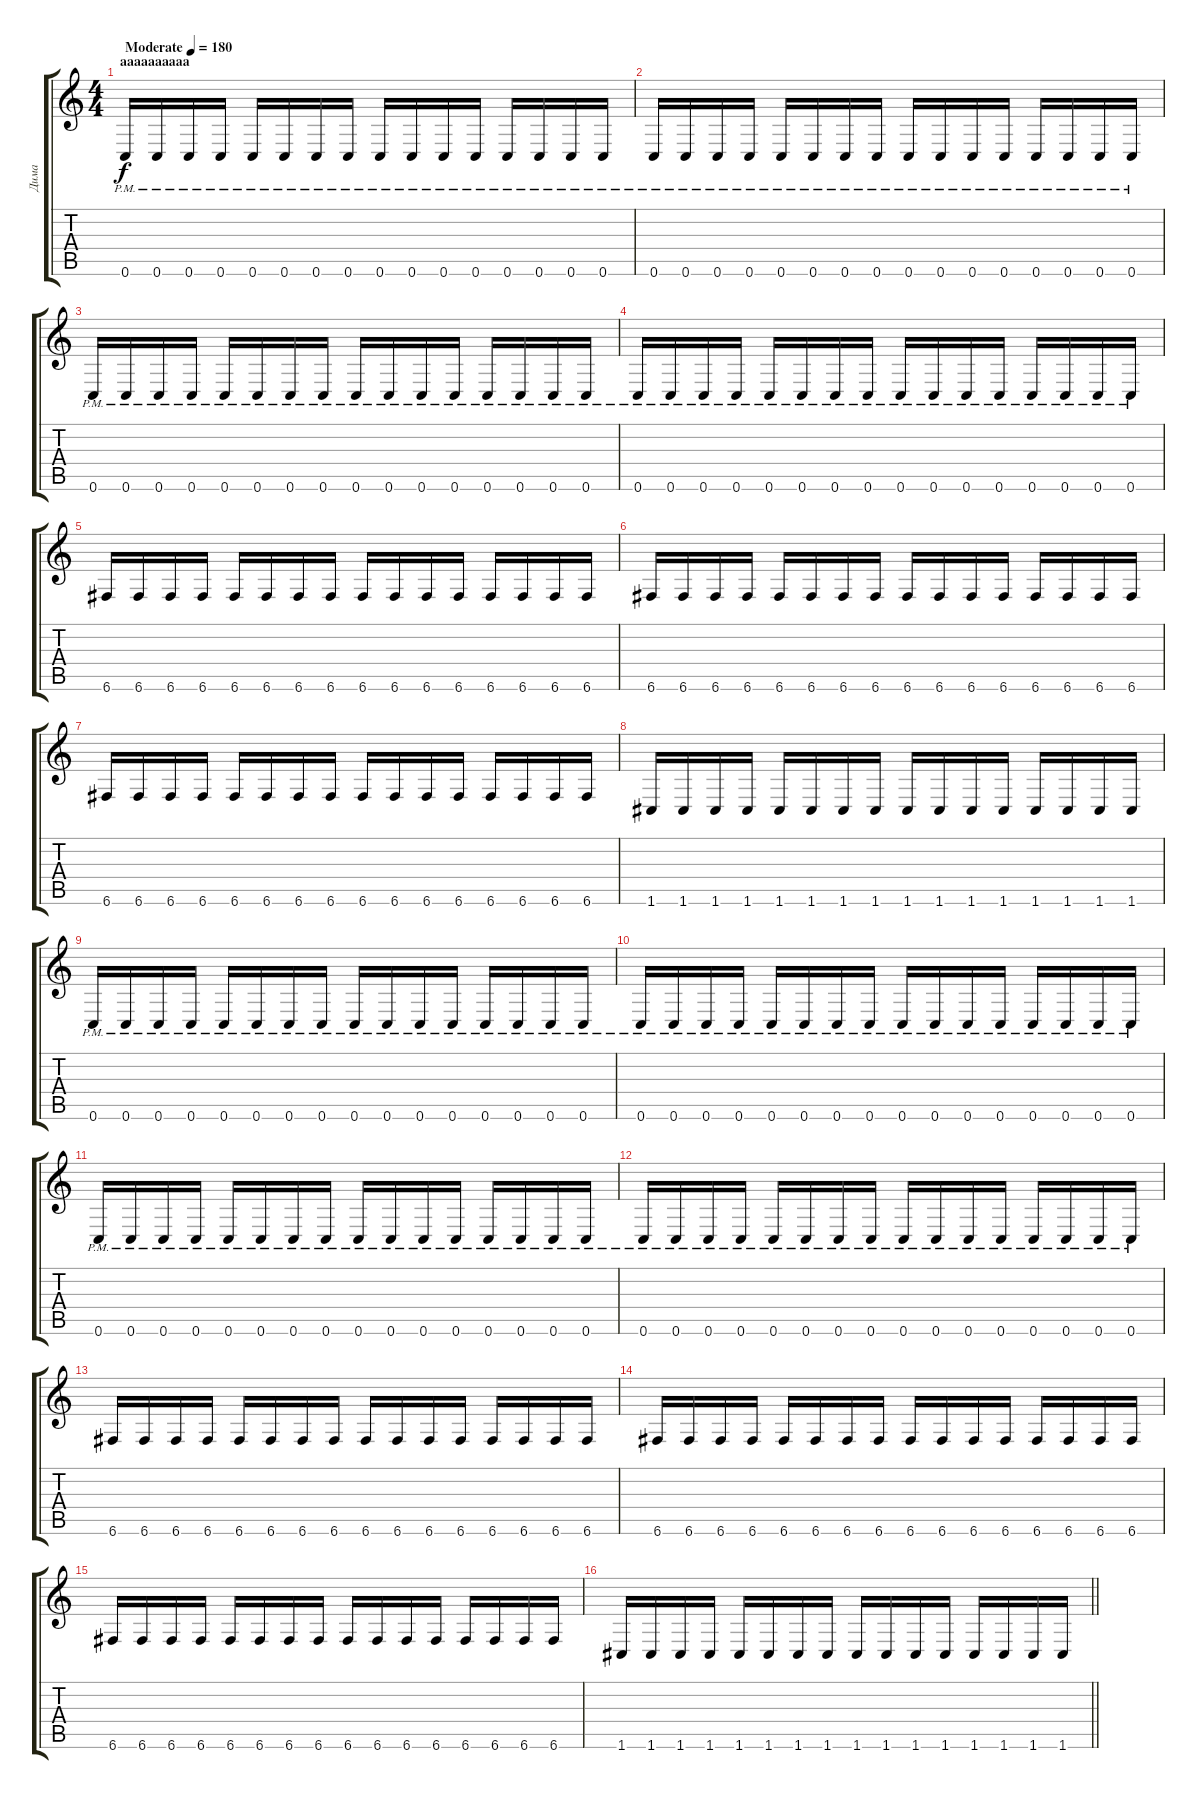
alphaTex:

\track ("Дима" "Дима") {instrument distortionguitar}
\staff {score tabs}
\tuning (D4 A3 F3 C3 G2 C2) {hide}
\ts (4 4)
\section ("" "аааааааааа")
\tempo (180 "Moderate")
\clef g2
\ks c
0.6{pm}.16{dy f balance 8 instrument distortionguitar} 0.6{pm}.16 0.6{pm}.16 0.6{pm}.16 0.6{pm}.16 0.6{pm}.16 0.6{pm}.16 0.6{pm}.16 0.6{pm}.16 0.6{pm}.16 0.6{pm}.16 0.6{pm}.16 0.6{pm}.16 0.6{pm}.16 0.6{pm}.16 0.6{pm}.16 |
0.6{pm}.16 0.6{pm}.16 0.6{pm}.16 0.6{pm}.16 0.6{pm}.16 0.6{pm}.16 0.6{pm}.16 0.6{pm}.16 0.6{pm}.16 0.6{pm}.16 0.6{pm}.16 0.6{pm}.16 0.6{pm}.16 0.6{pm}.16 0.6{pm}.16 0.6{pm}.16 |
0.6{pm}.16 0.6{pm}.16 0.6{pm}.16 0.6{pm}.16 0.6{pm}.16 0.6{pm}.16 0.6{pm}.16 0.6{pm}.16 0.6{pm}.16 0.6{pm}.16 0.6{pm}.16 0.6{pm}.16 0.6{pm}.16 0.6{pm}.16 0.6{pm}.16 0.6{pm}.16 |
0.6{pm}.16 0.6{pm}.16 0.6{pm}.16 0.6{pm}.16 0.6{pm}.16 0.6{pm}.16 0.6{pm}.16 0.6{pm}.16 0.6{pm}.16 0.6{pm}.16 0.6{pm}.16 0.6{pm}.16 0.6{pm}.16 0.6{pm}.16 0.6{pm}.16 0.6{pm}.16 |
6.6.16 6.6.16 6.6.16 6.6.16 6.6.16 6.6.16 6.6.16 6.6.16 6.6.16 6.6.16 6.6.16 6.6.16 6.6.16 6.6.16 6.6.16 6.6.16 |
6.6.16 6.6.16 6.6.16 6.6.16 6.6.16 6.6.16 6.6.16 6.6.16 6.6.16 6.6.16 6.6.16 6.6.16 6.6.16 6.6.16 6.6.16 6.6.16 |
6.6.16 6.6.16 6.6.16 6.6.16 6.6.16 6.6.16 6.6.16 6.6.16 6.6.16 6.6.16 6.6.16 6.6.16 6.6.16 6.6.16 6.6.16 6.6.16 |
1.6.16 1.6.16 1.6.16 1.6.16 1.6.16 1.6.16 1.6.16 1.6.16 1.6.16 1.6.16 1.6.16 1.6.16 1.6.16 1.6.16 1.6.16 1.6.16 |
0.6{pm}.16 0.6{pm}.16 0.6{pm}.16 0.6{pm}.16 0.6{pm}.16 0.6{pm}.16 0.6{pm}.16 0.6{pm}.16 0.6{pm}.16 0.6{pm}.16 0.6{pm}.16 0.6{pm}.16 0.6{pm}.16 0.6{pm}.16 0.6{pm}.16 0.6{pm}.16 |
0.6{pm}.16 0.6{pm}.16 0.6{pm}.16 0.6{pm}.16 0.6{pm}.16 0.6{pm}.16 0.6{pm}.16 0.6{pm}.16 0.6{pm}.16 0.6{pm}.16 0.6{pm}.16 0.6{pm}.16 0.6{pm}.16 0.6{pm}.16 0.6{pm}.16 0.6{pm}.16 |
0.6{pm}.16 0.6{pm}.16 0.6{pm}.16 0.6{pm}.16 0.6{pm}.16 0.6{pm}.16 0.6{pm}.16 0.6{pm}.16 0.6{pm}.16 0.6{pm}.16 0.6{pm}.16 0.6{pm}.16 0.6{pm}.16 0.6{pm}.16 0.6{pm}.16 0.6{pm}.16 |
0.6{pm}.16 0.6{pm}.16 0.6{pm}.16 0.6{pm}.16 0.6{pm}.16 0.6{pm}.16 0.6{pm}.16 0.6{pm}.16 0.6{pm}.16 0.6{pm}.16 0.6{pm}.16 0.6{pm}.16 0.6{pm}.16 0.6{pm}.16 0.6{pm}.16 0.6{pm}.16 |
6.6.16 6.6.16 6.6.16 6.6.16 6.6.16 6.6.16 6.6.16 6.6.16 6.6.16 6.6.16 6.6.16 6.6.16 6.6.16 6.6.16 6.6.16 6.6.16 |
6.6.16 6.6.16 6.6.16 6.6.16 6.6.16 6.6.16 6.6.16 6.6.16 6.6.16 6.6.16 6.6.16 6.6.16 6.6.16 6.6.16 6.6.16 6.6.16 |
6.6.16 6.6.16 6.6.16 6.6.16 6.6.16 6.6.16 6.6.16 6.6.16 6.6.16 6.6.16 6.6.16 6.6.16 6.6.16 6.6.16 6.6.16 6.6.16 |
\barLineRight lightlight
1.6.16 1.6.16 1.6.16 1.6.16 1.6.16 1.6.16 1.6.16 1.6.16 1.6.16 1.6.16 1.6.16 1.6.16 1.6.16 1.6.16 1.6.16 1.6.16
